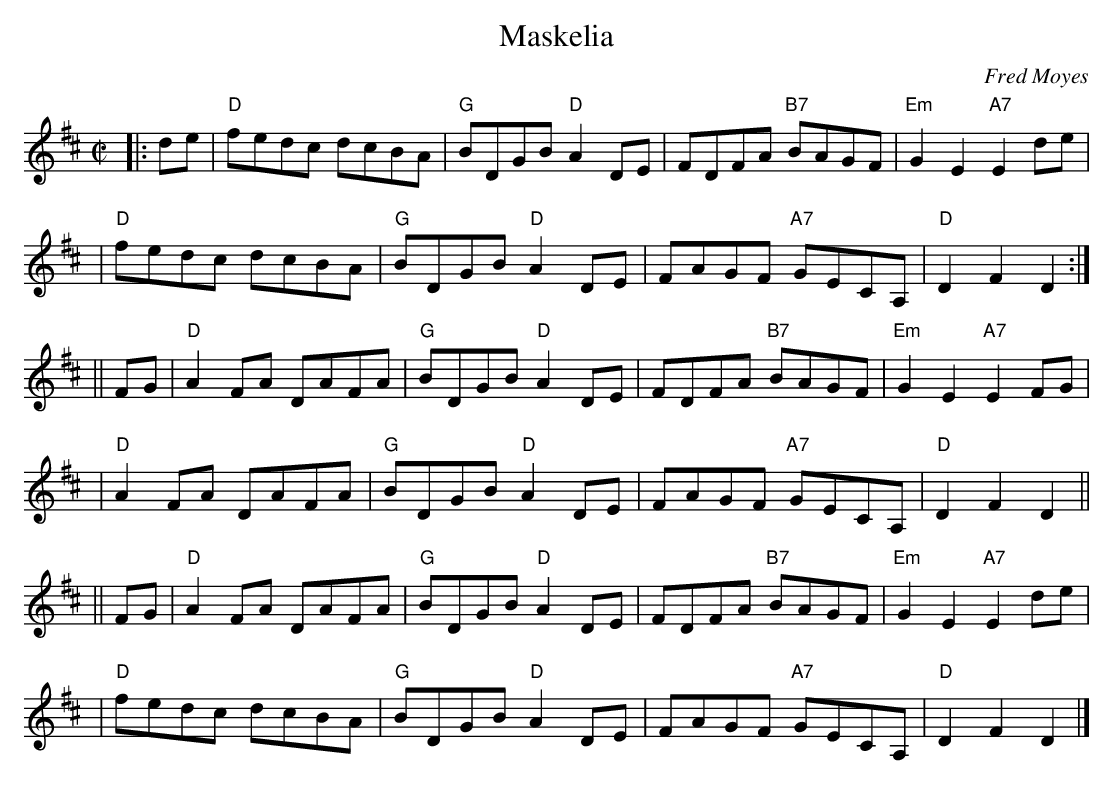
X:1
T: Maskelia
C: Fred Moyes
M: C|
L: 1/8
K: D
|: de \
| "D"fedc dcBA | "G"BDGB "D"A2DE | FDFA "B7"BAGF | "Em"G2E2 "A7"E2de |
| "D"fedc dcBA | "G"BDGB "D"A2DE | FAGF "A7"GECA, | "D"D2F2 D2 :|
|| FG \
| "D"A2FA DAFA | "G"BDGB "D"A2DE | FDFA "B7"BAGF | "Em"G2E2 "A7"E2FG |
| "D"A2FA DAFA | "G"BDGB "D"A2DE | FAGF "A7"GECA, | "D"D2F2 D2 ||
|| FG \
| "D"A2FA DAFA | "G"BDGB "D"A2DE | FDFA "B7"BAGF | "Em"G2E2 "A7"E2de |
| "D"fedc dcBA | "G"BDGB "D"A2DE | FAGF "A7"GECA, | "D"D2F2 D2 |]
